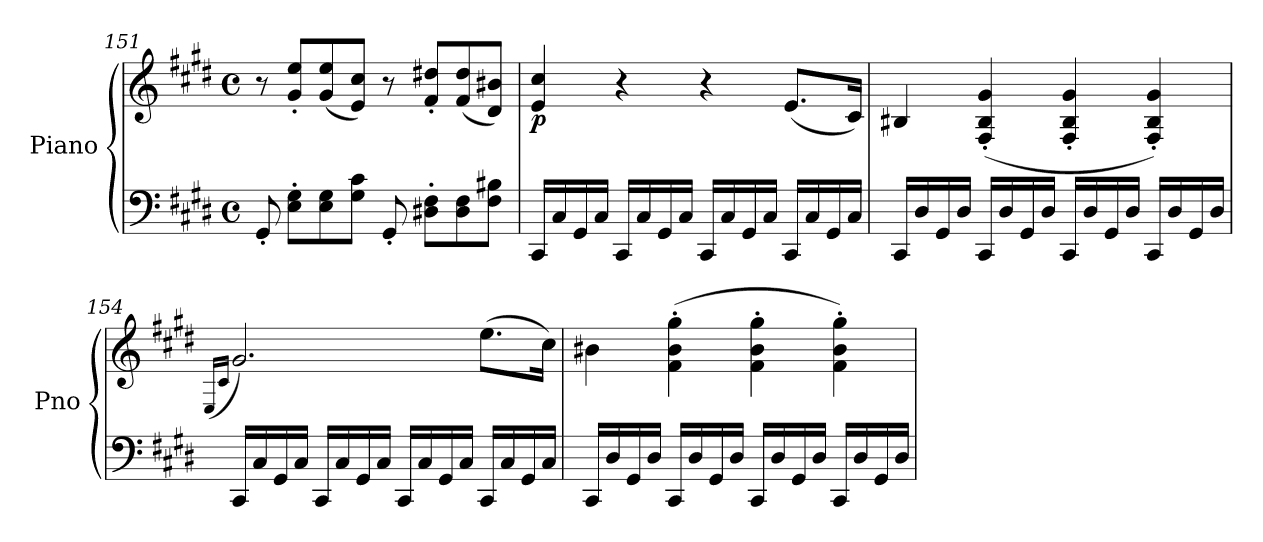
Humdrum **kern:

**kern	**kern	**dynam
*part1	*part1	*part1
*staff2	*staff1	*staff1/2
*I"Piano	*	*
*I'Pno	*	*
*clefF4	*clefG2	*
*k[f#c#g#d#]	*k[f#c#g#d#]	*
*M4/4	*M4/4	*
*met(c)	*met(c)	*
=151	=151	=151
8GG#'/	8r	.
8E\' 8G#\'L	8g#/' 8ee/'L	.
8E\ 8G#\	(8g#/ 8ee/	.
8G#\ 8c#\J	8e/ 8cc#/J)	.
8GG#'/	8r	.
!	!	!LO:DY:b
8D#X\' 8F#\'L	8f#/' 8dd#X/'L	other-dynamics
8D#\ 8F#\	(8f#/ 8dd#/	.
8F#\ 8B#X\J	8d#/ 8b#X/J)	.
=152	=152	=152
!	!	!LO:DY:b
16CC#/LL	4e/ 4cc#/	p
16C#/	.	.
16GG#/	.	.
16C#/JJ	.	.
16CC#/LL	4r	.
16C#/	.	.
16GG#/	.	.
16C#/JJ	.	.
16CC#/LL	4r	.
16C#/	.	.
16GG#/	.	.
16C#/JJ	.	.
16CC#/LL	(8.e/L	.
16C#/	.	.
16GG#/	.	.
16C#/JJ	16c#/Jk)	.
=153	=153	=153
16CC#/LL	4B#X/	.
16D#/	.	.
16GG#/	.	.
16D#/JJ	.	.
16CC#/LL	(>4F#/' 4B#/' 4g#/'	.
16D#/	.	.
16GG#/	.	.
16D#/JJ	.	.
16CC#/LL	4F#/' 4B#/' 4g#/'	.
16D#/	.	.
16GG#/	.	.
16D#/JJ	.	.
16CC#/LL	4F#/' 4B#/' 4g#/')	.
16D#/	.	.
16GG#/	.	.
16D#/JJ	.	.
!!LO:LB:g=z
=154	=154	=154
.	(16qE/LL	.
.	16qc#/JJ	.
16CC#/LL	2.g#/)	.
16C#/	.	.
16GG#/	.	.
16C#/JJ	.	.
16CC#/LL	.	.
16C#/	.	.
16GG#/	.	.
16C#/JJ	.	.
16CC#/LL	.	.
16C#/	.	.
16GG#/	.	.
16C#/JJ	.	.
16CC#/LL	(8.ee\L	.
16C#/	.	.
16GG#/	.	.
16C#/JJ	16cc#\Jk)	.
=155	=155	=155
16CC#/LL	4b#X\	.
16D#/	.	.
16GG#/	.	.
16D#/JJ	.	.
16CC#/LL	(4f#\' 4b#\' 4gg#\'	.
16D#/	.	.
16GG#/	.	.
16D#/JJ	.	.
16CC#/LL	4f#\' 4b#\' 4gg#\'	.
16D#/	.	.
16GG#/	.	.
16D#/JJ	.	.
16CC#/LL	4f#\' 4b#\' 4gg#\')	.
16D#/	.	.
16GG#/	.	.
16D#/JJ	.	.
=	=	=
*-	*-	*-
